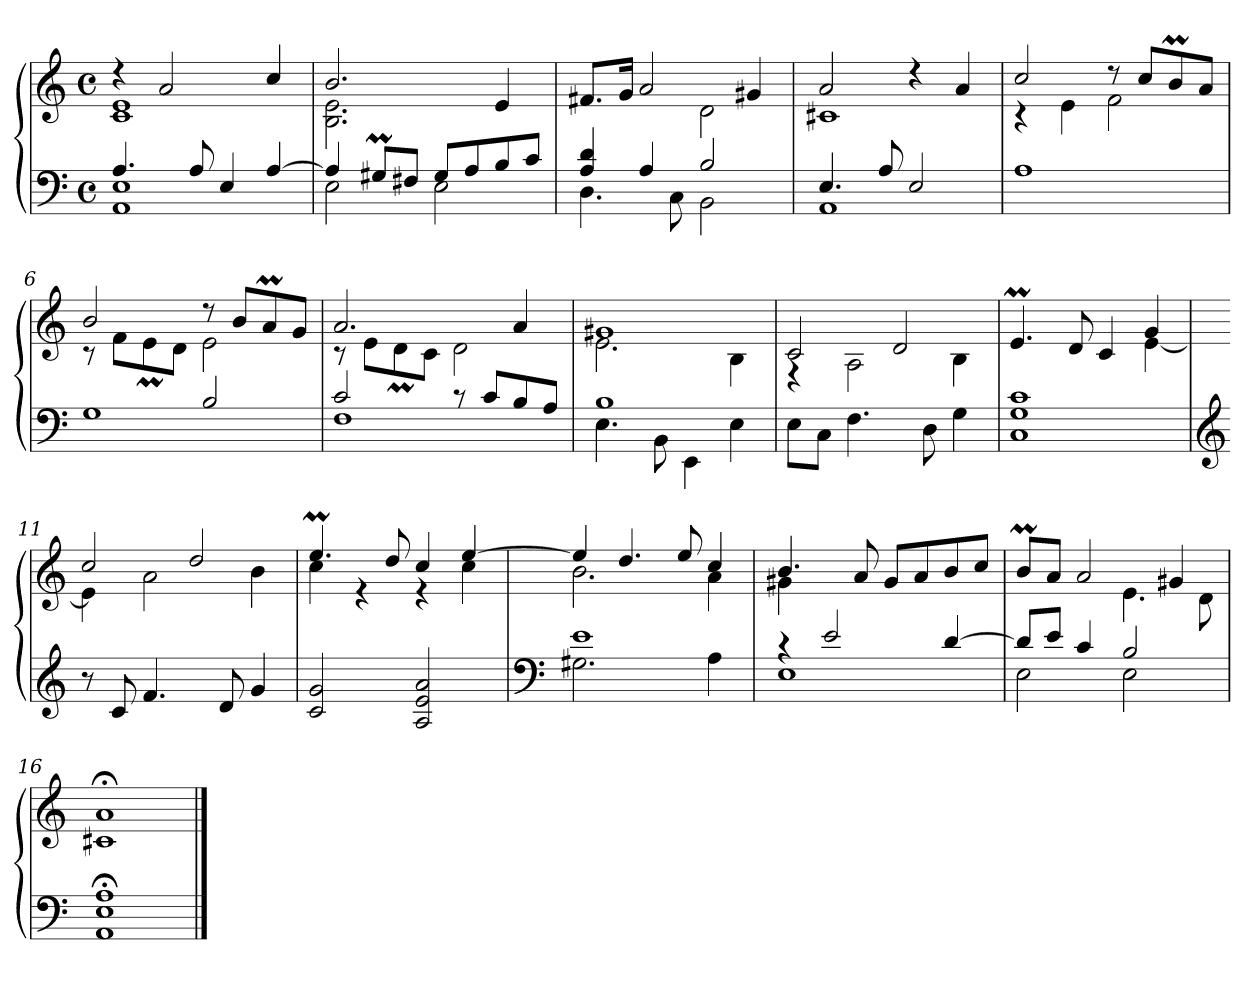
**kern	**kern
*part1	*part1
*staff2	*staff1
*clefF4	*clefG2
*k[]	*k[]
*C:	*C:
*M4/4	*M4/4
*met(c)	*met(c)
=1	=1
*^	*^
4.A/	1AA 1E	4rdd	1c>> 1e>>
.	.	2a>/	.
8A/	.	.	.
4E/	.	.	.
[>4A/	.	4cc/	.
=2	=2	=2	=2
4A/]	2E\	2.b/	2.B\ 2.e\
8G#Xm</L	.	.	.
8F#X/J	.	.	.
8G#/L	2E\	.	.
8A/	.	.	.
8B/	.	4e/	4ryy
8c</J	.	.	.
=3	=3	=3	=3
4A/ 4d/	4.D\	8.f#X/L	2ryy
.	.	16g/Jk	.
4A</	.	2a/	.
.	8C\	.	.
2B</	2BB\	.	2d\
.	.	4g#X/	.
=4	=4	=4	=4
4.E/	1AA	2a/	1c#X
8A/	.	.	.
2E/	.	4r	.
.	.	4a>/	.
*v	*v	*	*
!!LO:LB:g=z	!!
=5	=5	=5
1A	2cc/	4rc
.	.	4e\
.	8rtdd	2f\
.	8cc/L	.
.	8bm/	.
.	8a/J	.
=6	=6	=6
*^	*	*
2ryy	1G	2b/	8rc
.	.	.	8f>\L
.	.	.	8em\
.	.	.	8d\J
2B/	.	8rcc	2e\
.	.	8b/L	.
.	.	8aM/	.
.	.	8g/J	.
=7	=7	=7	=7
2c/	1F	2.a>/	8rc
.	.	.	8e>\L
.	.	.	8dM\
.	.	.	8c\J
8rc	.	.	2d\
8c/L	.	.	.
8B/	.	4a/	.
8A/J	.	.	.
=8	=8	=8	=8
1B	4.E<\	1g#X	2.e\
.	8BB\	.	.
.	4EE\	.	.
.	4E\	.	4B\
*v	*v	*	*
!!LO:LB:g=z	!!
=9	=9	=9
8E\L	2c>/	4rE
8C\J	.	.
4.F\	.	2A\
.	2d/	.
8D\	.	.
4G\	.	4B\
=10	=10	=10
1C 1G 1c	4.em/	2ryy
.	8d/	.
.	4c/	4ryy
.	4g>/	[<4e\
=11	=11	=11
*clefG2	*	*
8r	2cc/	4e\]
8c</	.	.
4.f/	.	2a\
.	2dd>/	.
8d/	.	.
4g/	.	4b\
=12	=12	=12
2c/ 2g/	4.eem/	4cc\
.	.	4re
.	8dd/	.
2A/ 2e/ 2a/	4cc/	4re
.	[>4ee>/	4cc\
!!LO:LB:g=z	!!
=13	=13	=13
*clefF4	*	*
*^	*	*
1e	2.G#X\	4ee/]	2.b\
.	.	4.dd/	.
.	.	8ee/	.
.	4A\	4cc/	4a\
=14	=14	=14	=14
4rc	1E	4.b>/	4g#X\
2e/	.	.	4ryy
.	.	8a/	.
.	.	8g#/L	2ryy
.	.	8a/	.
[>4d/	.	8b/	.
.	.	8cc/J	.
=15	=15	=15	=15
8d/L]	2E\	8bm/L	2ryy
8e/J	.	8a/J	.
4c/	.	2a/	.
2B/	2E\	.	4.e\
.	.	4g#X>/	.
.	.	.	8d\
*v	*v	*	*
*	*v	*v
=16	=16
1AA;< 1E;< 1A;<	1c#X; 1a;
==	==
*-	*-
